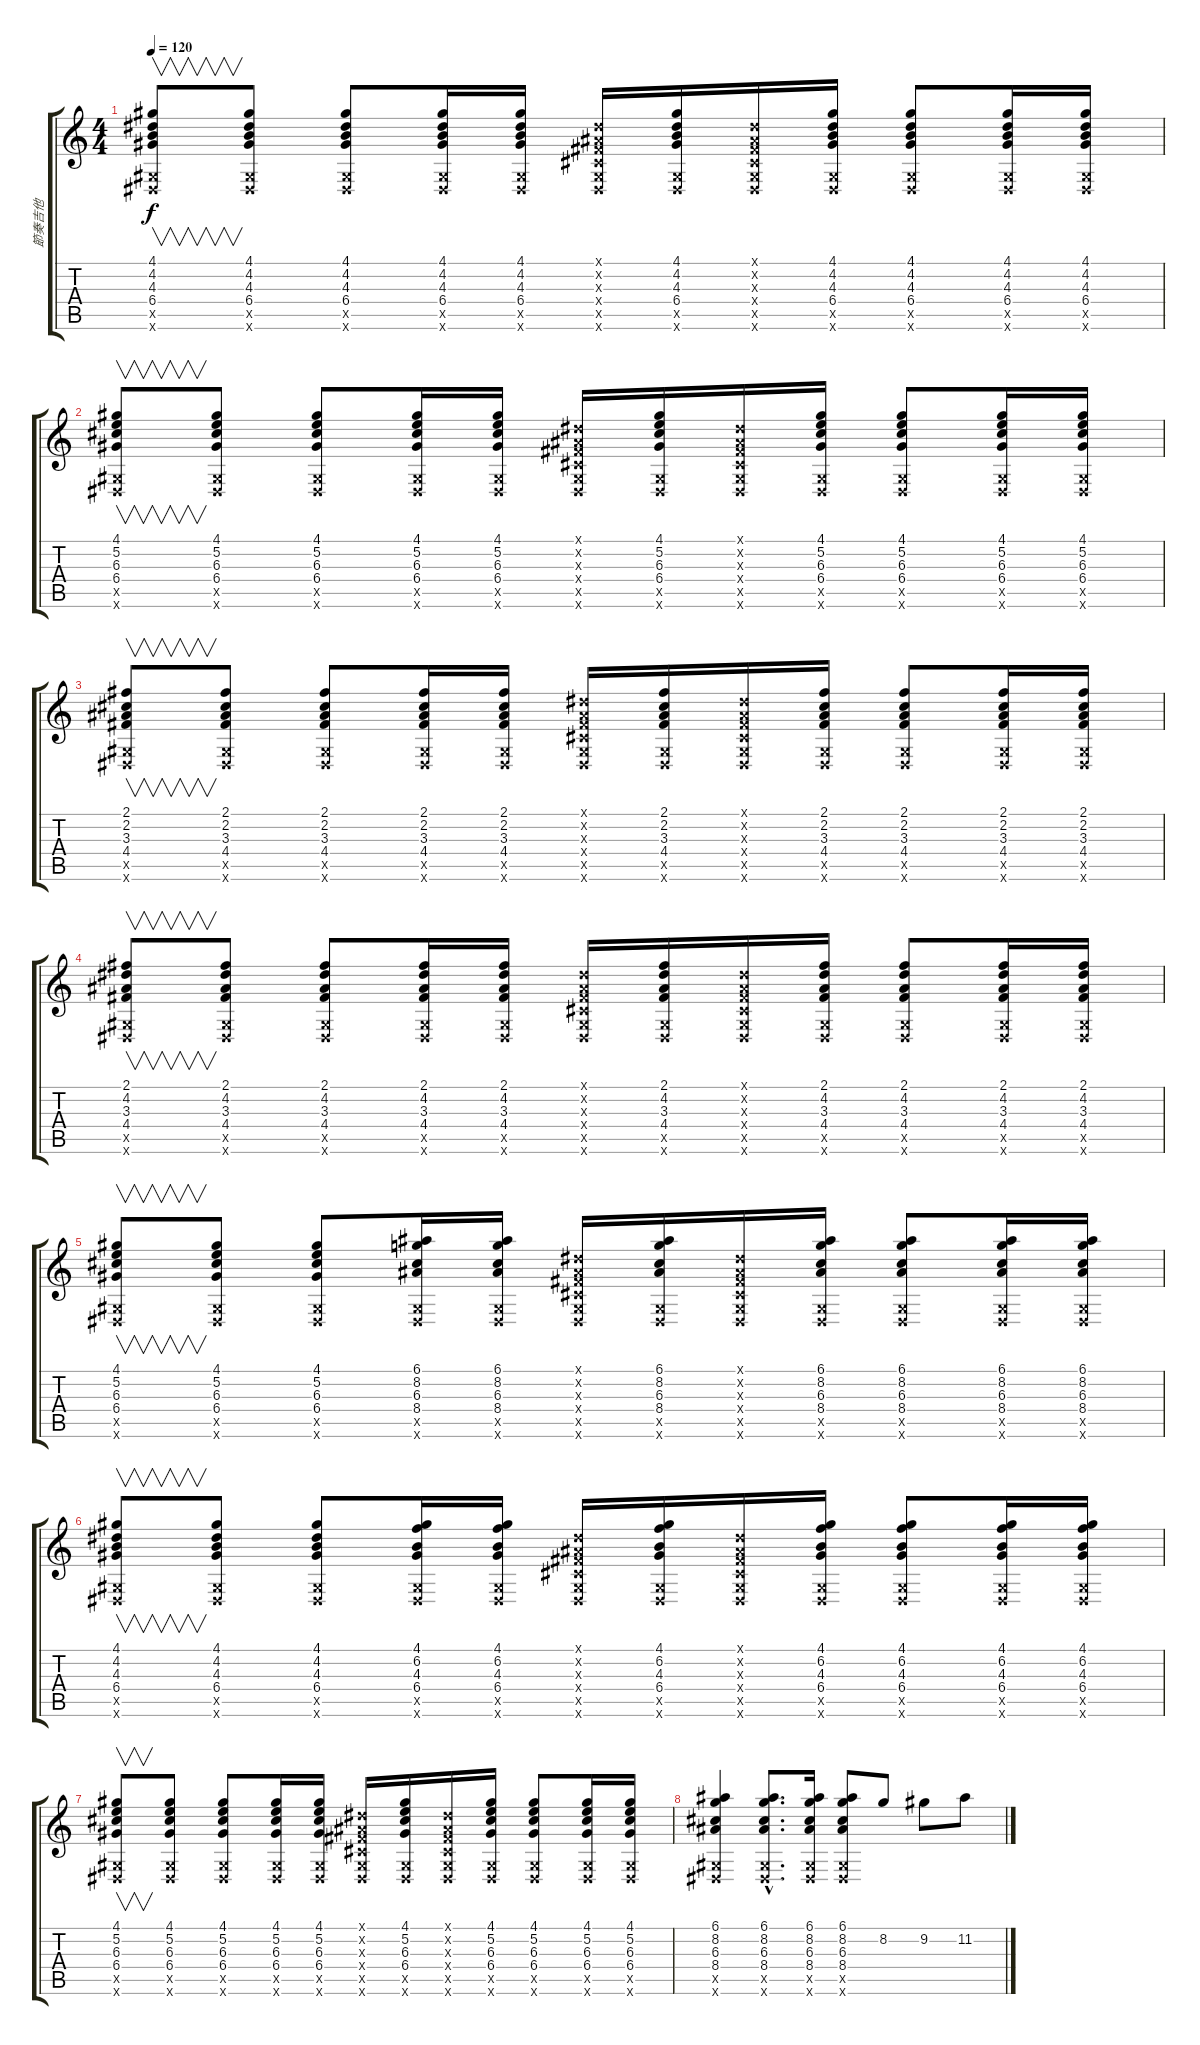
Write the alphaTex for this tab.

\track ("節奏吉他" "節奏吉他") {instrument acousticguitarsteel}
\staff {score tabs}
\tuning (E4 B3 G3 D3 A2 E2) {hide}
\ts (4 4)
\tempo 120
\clef g2
\ks c
(4.1 4.2 4.3 6.4 -1.5{x} -1.6{x}).8{v dy f} (4.1 4.2 4.3 6.4 -1.5{x} -1.6{x}).8 (4.1 4.2 4.3 6.4 -1.5{x} -1.6{x}).8 (4.1 4.2 4.3 6.4 -1.5{x} -1.6{x}).16 (4.1 4.2 4.3 6.4 -1.5{x} -1.6{x}).16 (-1.1{x} -1.2{x} -1.3{x} -1.4{x} -1.5{x} -1.6{x}).16 (4.1 4.2 4.3 6.4 -1.5{x} -1.6{x}).16 (-1.1{x} -1.2{x} -1.3{x} -1.4{x} -1.5{x} -1.6{x}).16 (4.1 4.2 4.3 6.4 -1.5{x} -1.6{x}).16 (4.1 4.2 4.3 6.4 -1.5{x} -1.6{x}).8 (4.1 4.2 4.3 6.4 -1.5{x} -1.6{x}).16 (4.1 4.2 4.3 6.4 -1.5{x} -1.6{x}).16 |
(4.1 5.2 6.3 6.4 -1.5{x} -1.6{x}).8{v} (4.1 5.2 6.3 6.4 -1.5{x} -1.6{x}).8 (4.1 5.2 6.3 6.4 -1.5{x} -1.6{x}).8 (4.1 5.2 6.3 6.4 -1.5{x} -1.6{x}).16 (4.1 5.2 6.3 6.4 -1.5{x} -1.6{x}).16 (-1.1{x} -1.2{x} -1.3{x} -1.4{x} -1.5{x} -1.6{x}).16 (4.1 5.2 6.3 6.4 -1.5{x} -1.6{x}).16 (-1.1{x} -1.2{x} -1.3{x} -1.4{x} -1.5{x} -1.6{x}).16 (4.1 5.2 6.3 6.4 -1.5{x} -1.6{x}).16 (4.1 5.2 6.3 6.4 -1.5{x} -1.6{x}).8 (4.1 5.2 6.3 6.4 -1.5{x} -1.6{x}).16 (4.1 5.2 6.3 6.4 -1.5{x} -1.6{x}).16 |
(2.1 2.2 3.3 4.4 -1.5{x} -1.6{x}).8{v} (2.1 2.2 3.3 4.4 -1.5{x} -1.6{x}).8 (2.1 2.2 3.3 4.4 -1.5{x} -1.6{x}).8 (2.1 2.2 3.3 4.4 -1.5{x} -1.6{x}).16 (2.1 2.2 3.3 4.4 -1.5{x} -1.6{x}).16 (-1.1{x} -1.2{x} -1.3{x} -1.4{x} -1.5{x} -1.6{x}).16 (2.1 2.2 3.3 4.4 -1.5{x} -1.6{x}).16 (-1.1{x} -1.2{x} -1.3{x} -1.4{x} -1.5{x} -1.6{x}).16 (2.1 2.2 3.3 4.4 -1.5{x} -1.6{x}).16 (2.1 2.2 3.3 4.4 -1.5{x} -1.6{x}).8 (2.1 2.2 3.3 4.4 -1.5{x} -1.6{x}).16 (2.1 2.2 3.3 4.4 -1.5{x} -1.6{x}).16 |
(2.1 4.2 3.3 4.4 -1.5{x} -1.6{x}).8{v} (2.1 4.2 3.3 4.4 -1.5{x} -1.6{x}).8 (2.1 4.2 3.3 4.4 -1.5{x} -1.6{x}).8 (2.1 4.2 3.3 4.4 -1.5{x} -1.6{x}).16 (2.1 4.2 3.3 4.4 -1.5{x} -1.6{x}).16 (-1.1{x} -1.2{x} -1.3{x} -1.4{x} -1.5{x} -1.6{x}).16 (2.1 4.2 3.3 4.4 -1.5{x} -1.6{x}).16 (-1.1{x} -1.2{x} -1.3{x} -1.4{x} -1.5{x} -1.6{x}).16 (2.1 4.2 3.3 4.4 -1.5{x} -1.6{x}).16 (2.1 4.2 3.3 4.4 -1.5{x} -1.6{x}).8 (2.1 4.2 3.3 4.4 -1.5{x} -1.6{x}).16 (2.1 4.2 3.3 4.4 -1.5{x} -1.6{x}).16 |
(4.1 5.2 6.3 6.4 -1.5{x} -1.6{x}).8{v} (4.1 5.2 6.3 6.4 -1.5{x} -1.6{x}).8 (4.1 5.2 6.3 6.4 -1.5{x} -1.6{x}).8 (6.1 8.2 6.3 8.4 -1.5{x} -1.6{x}).16 (6.1 8.2 6.3 8.4 -1.5{x} -1.6{x}).16 (-1.1{x} -1.2{x} -1.3{x} -1.4{x} -1.5{x} -1.6{x}).16 (6.1 8.2 6.3 8.4 -1.5{x} -1.6{x}).16 (-1.1{x} -1.2{x} -1.3{x} -1.4{x} -1.5{x} -1.6{x}).16 (6.1 8.2 6.3 8.4 -1.5{x} -1.6{x}).16 (6.1 8.2 6.3 8.4 -1.5{x} -1.6{x}).8 (6.1 8.2 6.3 8.4 -1.5{x} -1.6{x}).16 (6.1 8.2 6.3 8.4 -1.5{x} -1.6{x}).16 |
(4.1 4.2 4.3 6.4 -1.5{x} -1.6{x}).8{v} (4.1 4.2 4.3 6.4 -1.5{x} -1.6{x}).8 (4.1 4.2 4.3 6.4 -1.5{x} -1.6{x}).8 (4.1 6.2 4.3 6.4 -1.5{x} -1.6{x}).16 (4.1 6.2 4.3 6.4 -1.5{x} -1.6{x}).16 (-1.1{x} -1.2{x} -1.3{x} -1.4{x} -1.5{x} -1.6{x}).16 (4.1 6.2 4.3 6.4 -1.5{x} -1.6{x}).16 (-1.1{x} -1.2{x} -1.3{x} -1.4{x} -1.5{x} -1.6{x}).16 (4.1 6.2 4.3 6.4 -1.5{x} -1.6{x}).16 (4.1 6.2 4.3 6.4 -1.5{x} -1.6{x}).8 (4.1 6.2 4.3 6.4 -1.5{x} -1.6{x}).16 (4.1 6.2 4.3 6.4 -1.5{x} -1.6{x}).16 |
(4.1 5.2 6.3 6.4 -1.5{x} -1.6{x}).8{v} (4.1 5.2 6.3 6.4 -1.5{x} -1.6{x}).8 (4.1 5.2 6.3 6.4 -1.5{x} -1.6{x}).8 (4.1 5.2 6.3 6.4 -1.5{x} -1.6{x}).16 (4.1 5.2 6.3 6.4 -1.5{x} -1.6{x}).16 (-1.1{x} -1.2{x} -1.3{x} -1.4{x} -1.5{x} -1.6{x}).16 (4.1 5.2 6.3 6.4 -1.5{x} -1.6{x}).16 (-1.1{x} -1.2{x} -1.3{x} -1.4{x} -1.5{x} -1.6{x}).16 (4.1 5.2 6.3 6.4 -1.5{x} -1.6{x}).16 (4.1 5.2 6.3 6.4 -1.5{x} -1.6{x}).8 (4.1 5.2 6.3 6.4 -1.5{x} -1.6{x}).16 (4.1 5.2 6.3 6.4 -1.5{x} -1.6{x}).16 |
(6.1 8.2 6.3 8.4 -1.5{x} -1.6{x}).4 (6.1{hac} 8.2{hac} 6.3{hac} 8.4{hac} -1.5{hac x} -1.6{hac x}).8{d} (6.1 8.2 6.3 8.4 -1.5{x} -1.6{x}).16 (6.1 8.2 6.3 8.4 -1.5{x} -1.6{x}).8 8.2.8 9.2.8 11.2.8
